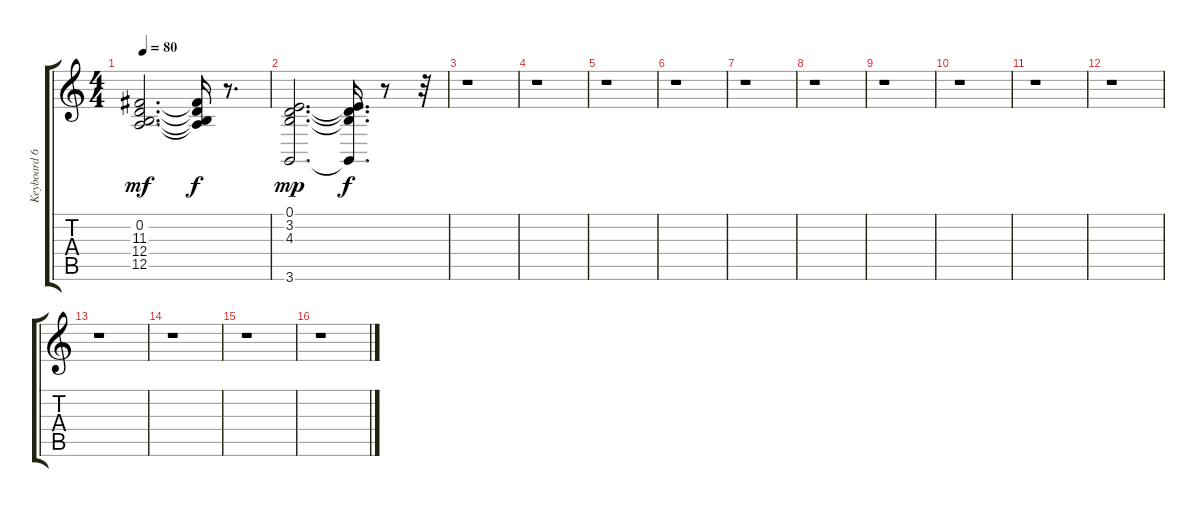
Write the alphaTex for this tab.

\track ("Keyboard 6" "Keyboard 6") {instrument electricpiano2}
\staff {score tabs}
\tuning (E4 B3 G3 D3 A2 E2) {hide}
\ts (4 4)
\tempo 80
\clef g2
\ks c
(0.2 11.3 12.4 12.5).2{d dy mf} (0.2{t} 11.3{t} 12.4{t} 12.5{t}).16{dy f} r.8{d} |
(0.1 3.2 4.3 3.6).2{d dy mp} (0.1{t} 3.2{t} 4.3{t} 3.6{t}).16{d dy f} r.8 r.32 |
r.1 |
r.1 |
r.1 |
r.1 |
r.1 |
r.1 |
r.1 |
r.1 |
r.1 |
r.1 |
r.1 |
r.1 |
r.1 |
r.1
